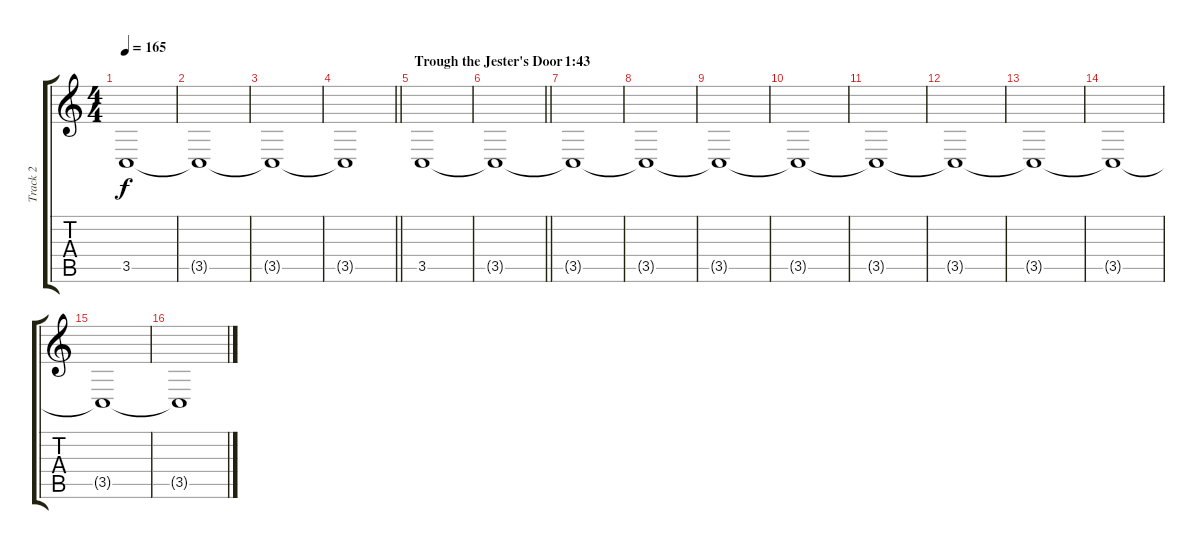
\track ("Track 2" "Track 2") {instrument pad7halo}
\staff {score tabs}
\tuning (E4 B3 G3 D3 A2 E2) {hide}
\ts (4 4)
\tempo 165
\clef g2
\ks c
3.5{t}.1{dy f} |
3.5{t}.1 |
3.5{t}.1 |
\barLineRight lightlight
3.5{t}.1 |
\section ("" "Trough the Jester's Door")
3.5.1 |
\barLineRight lightlight
3.5{t}.1 |
\section ("" "1:43")
3.5{t}.1 |
3.5{t}.1 |
3.5{t}.1 |
3.5{t}.1 |
3.5{t}.1 |
3.5{t}.1 |
3.5{t}.1 |
3.5{t}.1 |
3.5{t}.1 |
3.5{t}.1
